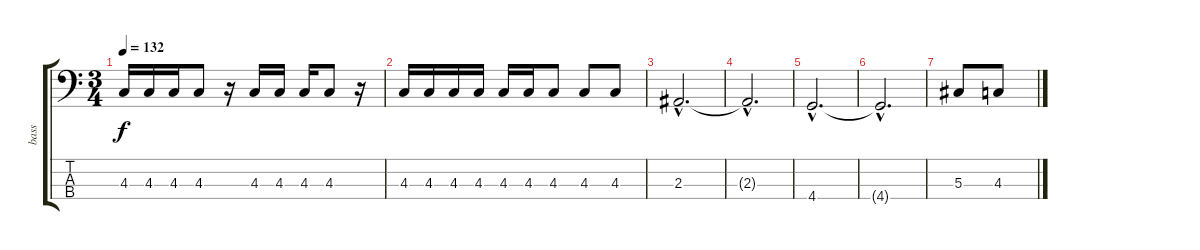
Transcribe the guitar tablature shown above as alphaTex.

\track ("bass" "bass") {instrument electricbasspick}
\staff {score tabs}
\tuning (Gb2 Db2 Ab1 Eb1) {hide}
\ts (3 4)
\tempo 132
\clef f4
\ks c
4.3.16{dy f} 4.3.16 4.3.16 4.3.8 r.16 4.3.16 4.3.16 4.3.16 4.3.8 r.16 |
4.3.16 4.3.16 4.3.16 4.3.16 4.3.16 4.3.16 4.3.8 4.3.8 4.3.8 |
2.3{hac}.2{d} |
2.3{hac t}.2{d} |
4.4{hac}.2{d} |
4.4{hac t}.2{d} |
5.3.8 4.3.8
